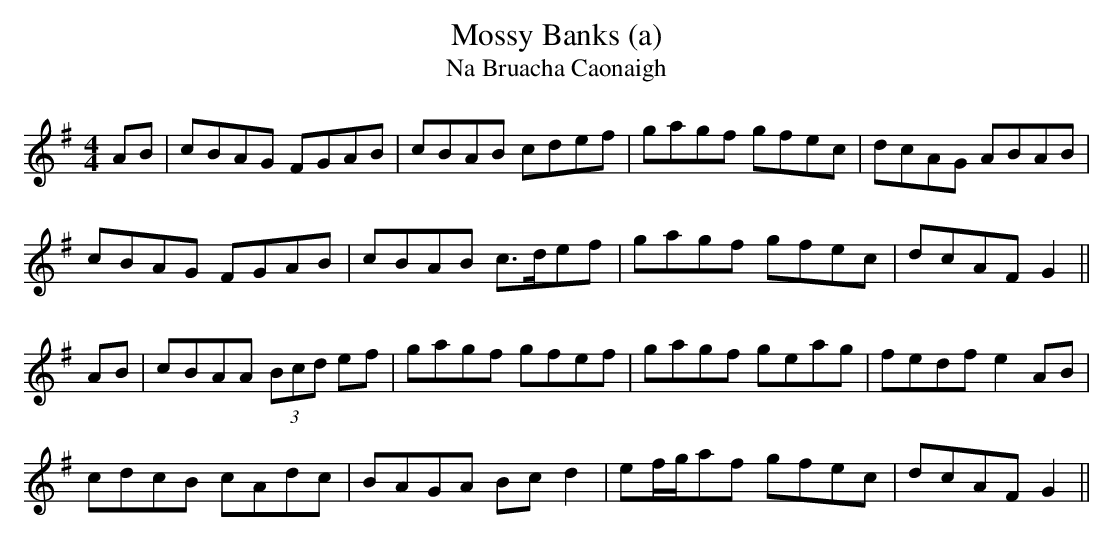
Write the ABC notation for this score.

X:1
T: Mossy Banks (a)
T: Na Bruacha Caonaigh
L: 1/8
M: 4/4
K: G
AB|cBAG FGAB|cBAB cdef|gagf gfec|dcAG ABAB|
cBAG FGAB|cBAB c>def|gagf gfec|dcAF G2 ||
AB|cBAA (3Bcd ef|gagf gfef|gagf geag|fedf e2 AB|
cdcB cAdc|BAGA Bc d2|ef/g/af gfec|dcAF G2 ||
